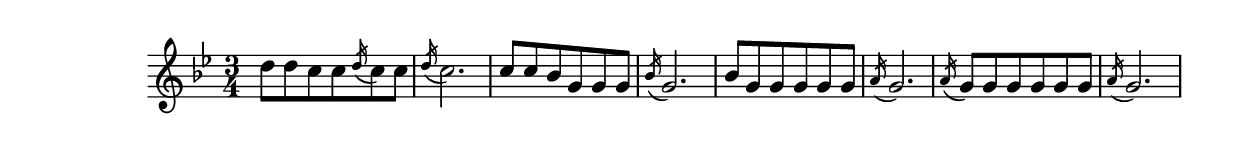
\version "2.8.6" 
\include "english.ly"


melody = \relative d''
 { 
  \clef treble 
  \key bf \major 
  \time 3/4 %printed 6/8
% \set Staff.midiInstrument = "recorder" 
% \set Staff.midiInstrument = "taiko drum" 

 d8 d c c \acciaccatura d16 c8 c | \acciaccatura d16 c2. | c8 c bf g g g | \acciaccatura bf16 g2. | bf8 g g g g g | \acciaccatura a16 g2. | \acciaccatura a16 g8 g g g g g | \acciaccatura a16 g2.

} 

\score { 
\new Staff \melody 
\layout {
  \context {
    \Score
    \remove Bar_number_engraver
} } 
\midi { \tempo 4=45 } 
}
